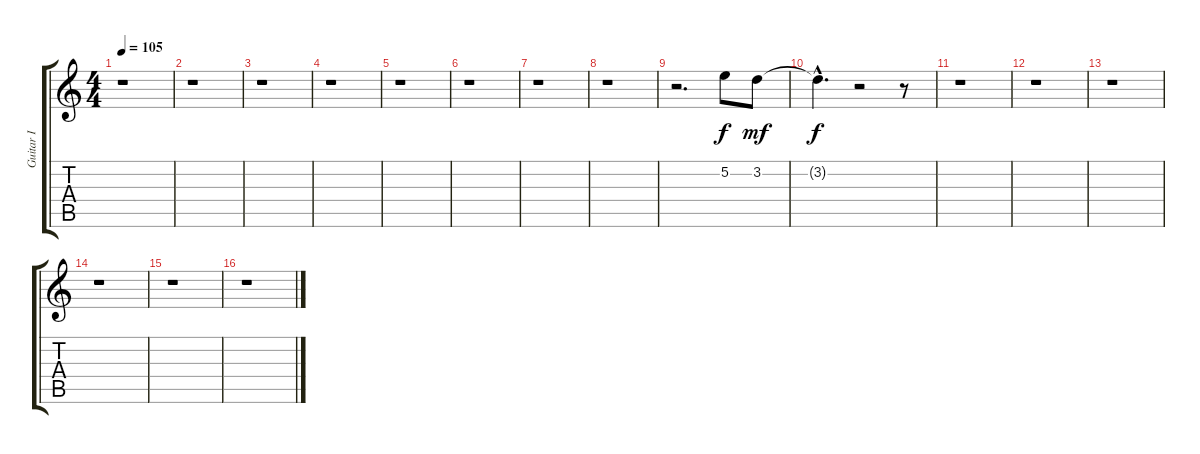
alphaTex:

\track ("Guitar I" "Guitar I") {instrument distortionguitar}
\staff {score tabs}
\tuning (E4 B3 G3 D3 A2 E2) {hide}
\ts (4 4)
\tempo 105
\clef g2
\ks c
r.1{dy f} |
r.1 |
r.1 |
r.1 |
r.1 |
r.1 |
r.1 |
r.1 |
r.2{d} 5.2.8{instrument acousticguitarsteel} 3.2.8{dy mf} |
3.2{hac t}.4{d dy f} r.2 r.8 |
r.1 |
r.1 |
r.1 |
r.1 |
r.1 |
r.1
